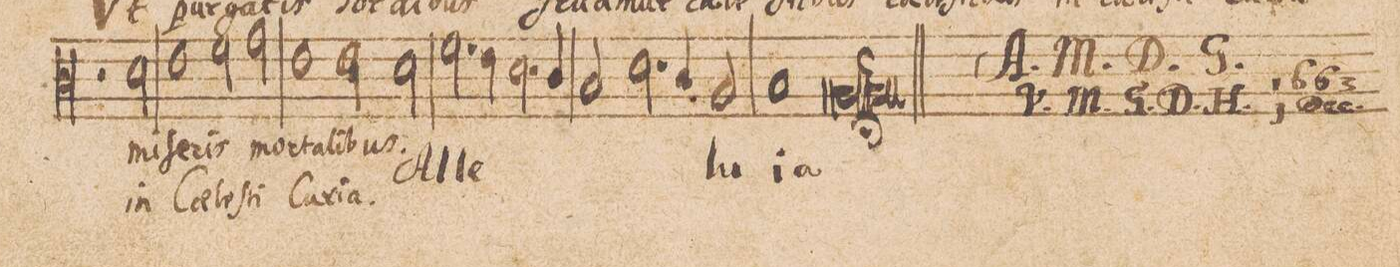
**kern	**text	**text
*I"CANTVS.	*	*
*clefC3	*	*
*k[]	*	*
*met(C|)	*	*
*M2/1	*	*
2r	.	.
2d\	mi-	in
1e\	-se-	Cae-
=69-	=69-	=69-
2f\	-ris	-le-
2g\	mor-	-sti
1e\	-ta-	Cu-
=70-	=70-	=70-
2e\	-li-	-ri-
2d\	-bus	-a.
2.f\	Al-	.
4e\	.	.
=71-	=71-	=71-
2.d\	-le-	.
4c/	.	.
2B/	.	.
2.d\	.	.
=72-	=72-	=72-
4c/	.	.
2A/	-lu-	.
1B/	-ia	.
=73-	=73-	=73-
0Bl/	.	.
==	==	==
*-	*-	*-
